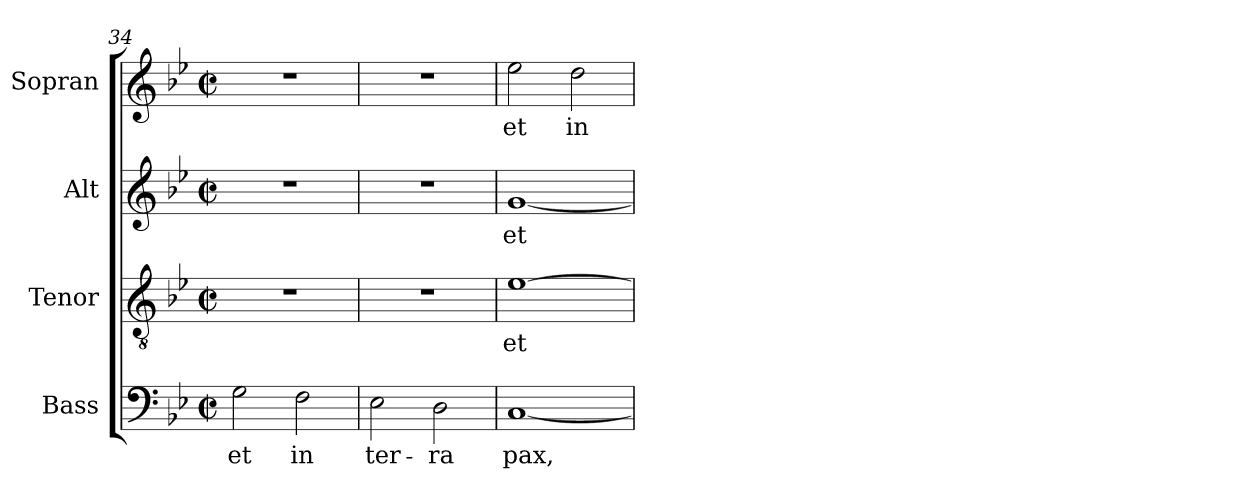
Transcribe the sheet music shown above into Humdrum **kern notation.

**kern	**text	**kern	**text	**kern	**text	**kern	**text
*part4	*part4	*part3	*part3	*part2	*part2	*part1	*part1
*staff4	*staff4	*staff3	*staff3	*staff2	*staff2	*staff1	*staff1
*I"Bass	*	*I"Tenor	*	*I"Alt	*	*I"Sopran	*
*I'B.	*	*I'T.	*	*I'A.	*	*I'S.	*
*clefF4	*	*clefGv2	*	*clefG2	*	*clefG2	*
*k[b-e-]	*	*k[b-e-]	*	*k[b-e-]	*	*k[b-e-]	*
*B-:	*	*B-:	*	*B-:	*	*B-:	*
*M2/2	*	*M2/2	*	*M2/2	*	*M2/2	*
*met(c|)	*	*met(c|)	*	*met(c|)	*	*met(c|)	*
=34	=34	=34	=34	=34	=34	=34	=34
!	!LO:LY:b	!	!	!	!	!	!
2G\	et	1r	.	1r	.	1r	.
!	!LO:LY:b	!	!	!	!	!	!
2F\	in	.	.	.	.	.	.
!!LO:PB:g=z
=35	=35	=35	=35	=35	=35	=35	=35
!	!LO:LY:b	!	!	!	!	!	!
2E-\	ter-	1r	.	1r	.	1r	.
!	!LO:LY:b	!	!	!	!	!	!
2D\	-ra	.	.	.	.	.	.
=36	=36	=36	=36	=36	=36	=36	=36
!	!LO:LY:b	!	!LO:LY:b	!	!LO:LY:b	!	!LO:LY:b
[1C	pax,	[1e-	et	[1g	et	2ee-\	et
!	!	!	!	!	!	!	!LO:LY:b
.	.	.	.	.	.	2dd\	in
=	=	=	=	=	=	=	=
*-	*-	*-	*-	*-	*-	*-	*-
